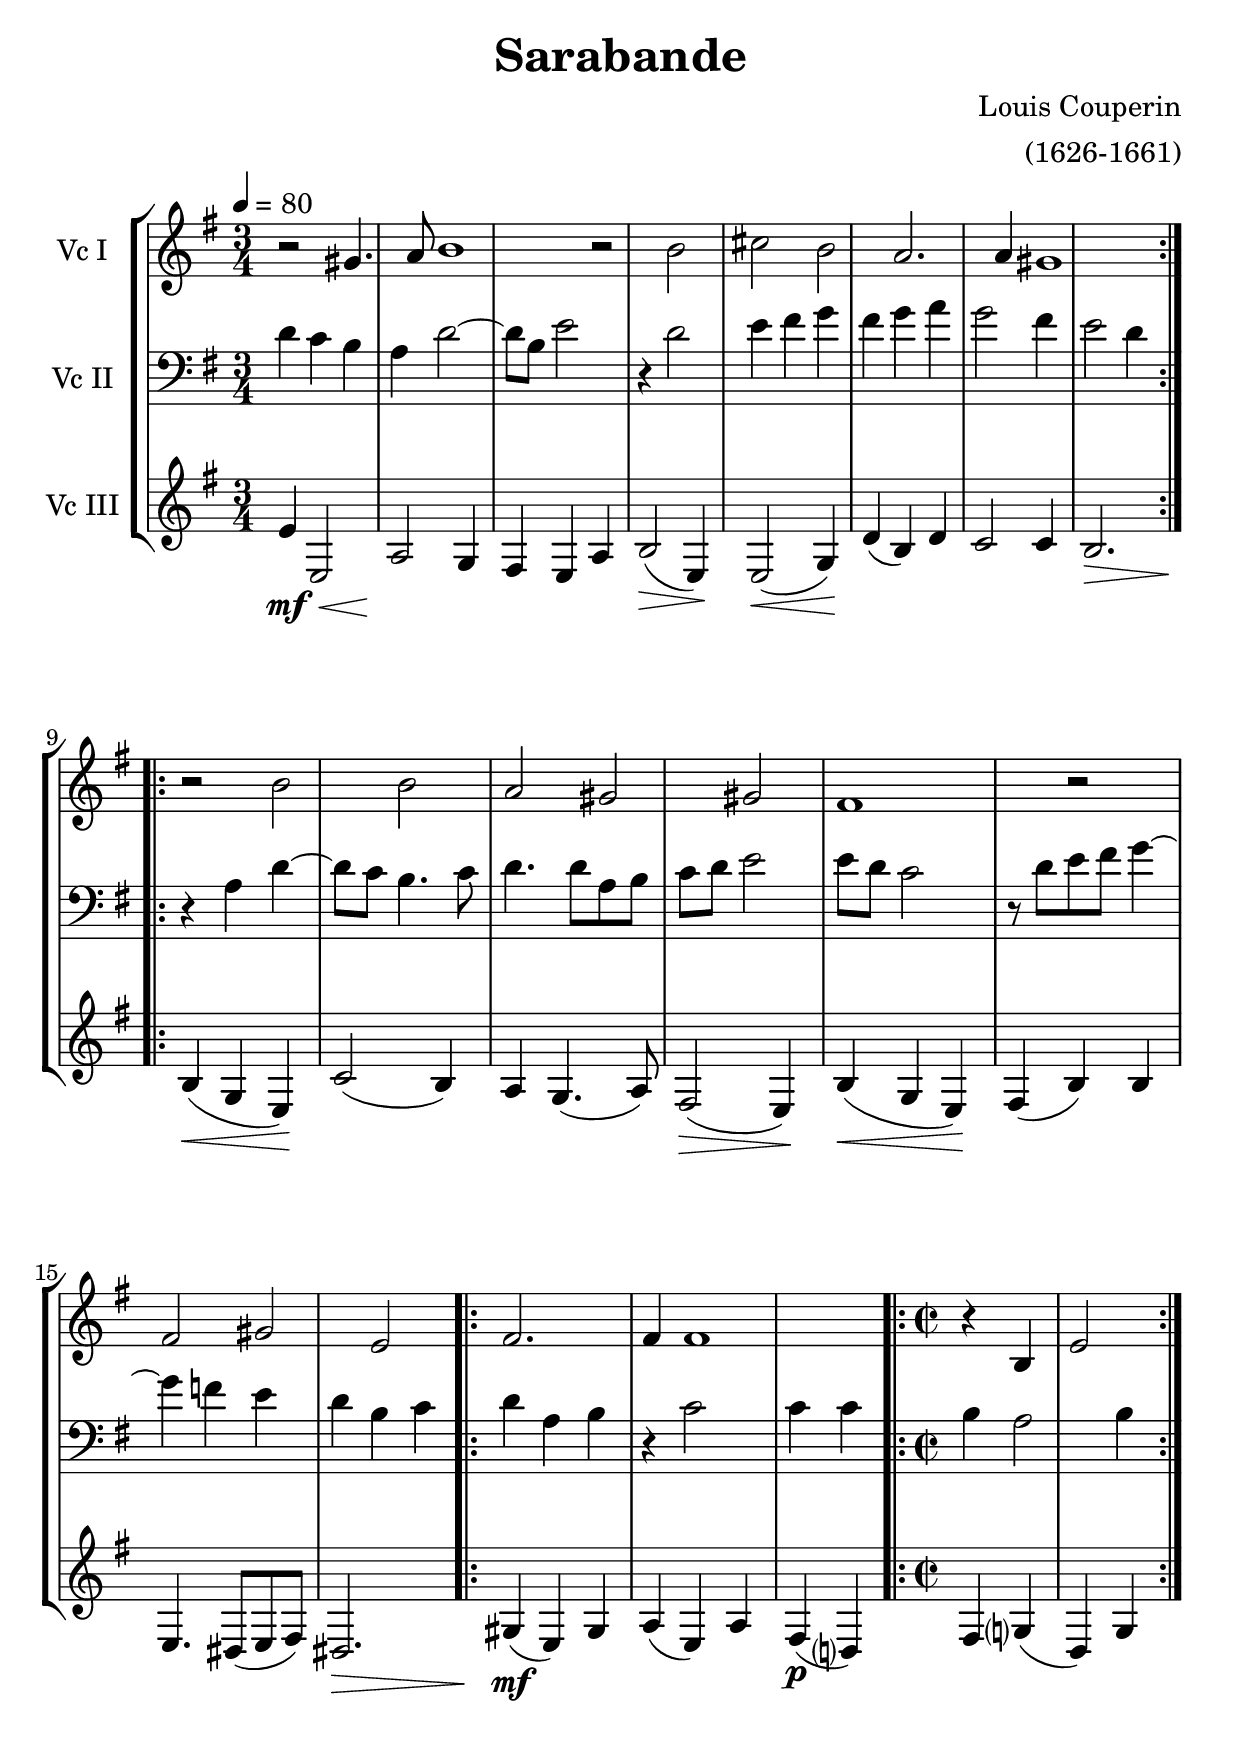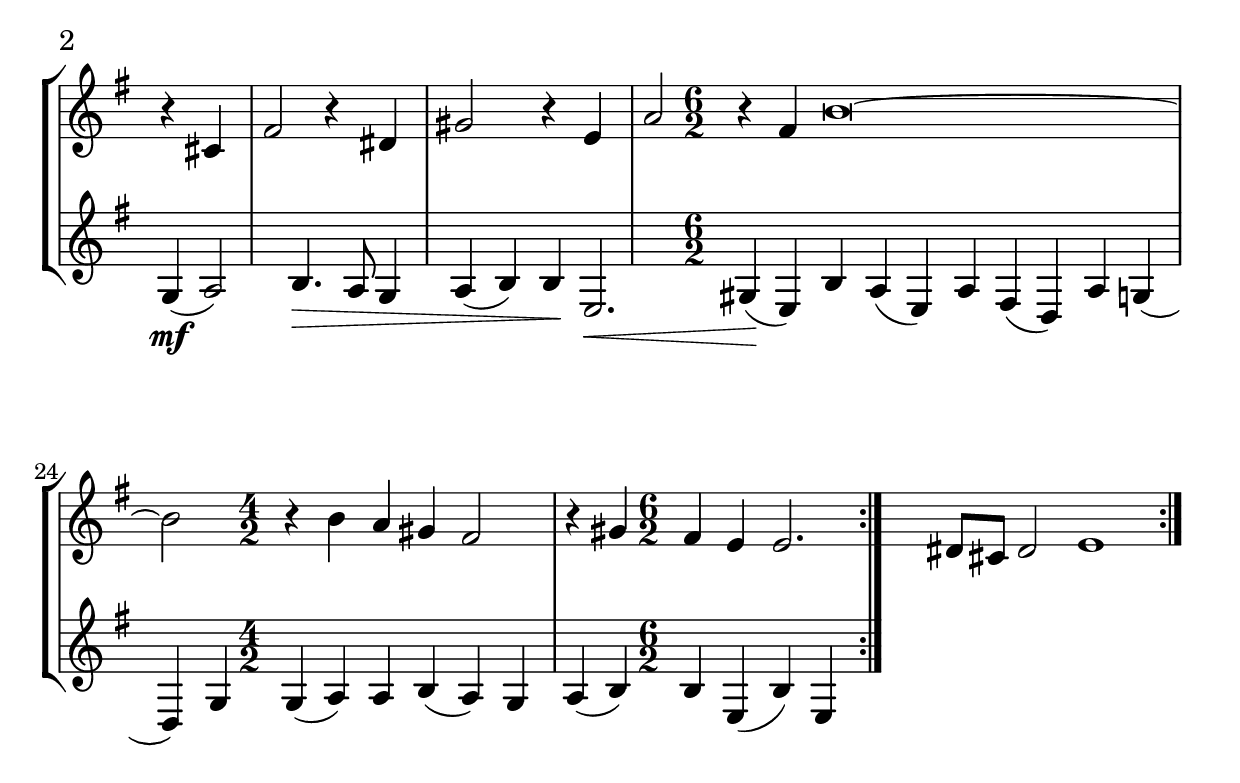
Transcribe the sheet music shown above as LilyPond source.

\version "2.14.2"
\include "deutsch.ly"

#(set-global-staff-size 25)

\header {
  title = "Sarabande"
  composer = "Louis Couperin"
  arranger = "(1626-1661)"
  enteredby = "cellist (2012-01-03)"
}

voiceconsts = {
  \clef "treble"
  \key b \major
  \time 3/4
% \numericTimeSignature
  \compressFullBarRests
  \tempo 4=80
}

%minstr = "harpsichord"
mihi = "clarinet"
%minstr = "accordion"
milo = "bassoon"

fine = \markup \bold \italic "Fine"

\include "v1.ily"
vb = \relative c' {
  \voiceconsts
  \clef "bass"

  \repeat volta 2 {
    f4 es d
    c f2~
    f8 d g2
    r4 f2
    g4 a b
    a b c
    b2 a4
    g2 f4
  }

  \repeat volta 2 {
    r c f~
    f8 es d4. es8
    f4. f8 c d
    es f g2
    g8 f es2

    r8 f[ g a] b4~
    b as g
    f d es
    f c d
    r es2
    es4 es d
    c2 d4
  }
}

\include "v3.ily"

music = \new StaffGroup <<
      \new Staff {
	\set Staff.midiInstrument = \mihi
	\set Staff.instrumentName = #"Vc I"
	\transpose b g { \va }
      }

      \new Staff {
	\set Staff.midiInstrument = \mihi
	\set Staff.instrumentName = #"Vc II"
	\transpose b g { \vb }
      }

      \new Staff {
	\set Staff.midiInstrument = \milo
	\set Staff.instrumentName = #"Vc III"
	\transpose b g { \vc }
      }
>>

\book {
  \score {
    \music
    \layout {}
  }

  \score {
    \unfoldRepeats \music

    \midi {
      \context {
        \Score
      }
    }
  }
}
